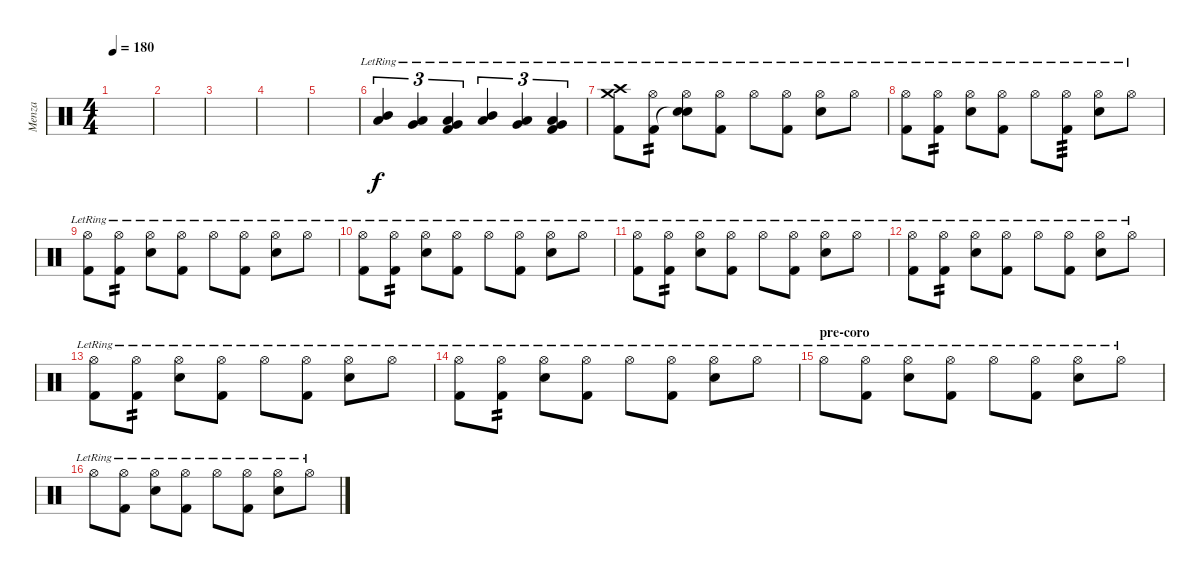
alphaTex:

\track ("Menza" "Menza") {instrument percussion}
\staff {score}
\articulation defaults
\ts (4 4)
\tempo 180
\clef neutral
\ks c
|
|
|
|
|
("Low Tom (hit)"{lr} "Mid Tom (hit)"{lr}).4{tu (3 2)} ("Low Tom (hit)"{lr} "Very Low Tom (hit)"{lr}).4{tu (3 2)} ("Very Low Tom (hit)"{lr} "Low Floor Tom (hit)"{lr} "Kick (hit) 2"{lr}).4{tu (3 2)} ("Low Tom (hit)"{lr} "Mid Tom (hit)"{lr}).4{tu (3 2)} ("Low Tom (hit)"{lr} "Very Low Tom (hit)"{lr}).4{tu (3 2)} ("Very Low Tom (hit)"{lr} "Low Floor Tom (hit)"{lr} "Kick (hit) 2"{lr}).4{tu (3 2)} |
("Crash high (hit)"{lr} "Crash medium (hit)"{lr} "Kick (hit) 2"{lr}).8 ("Hi-Hat (open)"{lr} "Kick (hit) 2").8{tp 2} ("Hi-Hat (open)"{lr} "Snare (hit)"{t} "Electric Snare (hit)"{lr}).8 ("Hi-Hat (open)"{lr} "Kick (hit) 2"{lr}).8 "Hi-Hat (open)"{lr}.8 ("Hi-Hat (open)"{lr} "Kick (hit) 2"{lr}).8 ("Hi-Hat (open)"{lr} "Electric Snare (hit)"{lr}).8 "Hi-Hat (open)"{lr}.8 |
("Hi-Hat (open)"{lr} "Kick (hit) 2"{lr}).8 ("Hi-Hat (open)"{lr} "Kick (hit) 2").8{tp 2} ("Hi-Hat (open)"{lr} "Electric Snare (hit)"{lr}).8 ("Hi-Hat (open)"{lr} "Kick (hit) 2"{lr}).8 "Hi-Hat (open)"{lr}.8 ("Hi-Hat (open)"{lr} "Kick (hit) 2").8{tp 3} ("Hi-Hat (open)"{lr} "Electric Snare (hit)"{lr}).8 "Hi-Hat (open)"{lr}.8 |
("Hi-Hat (open)"{lr} "Kick (hit) 2"{lr}).8 ("Hi-Hat (open)"{lr} "Kick (hit) 2").8{tp 2} ("Hi-Hat (open)"{lr} "Electric Snare (hit)"{lr}).8 ("Hi-Hat (open)"{lr} "Kick (hit) 2"{lr}).8 "Hi-Hat (open)"{lr}.8 ("Hi-Hat (open)"{lr} "Kick (hit) 2"{lr}).8 ("Hi-Hat (open)"{lr} "Electric Snare (hit)"{lr}).8 "Hi-Hat (open)"{lr}.8 |
("Hi-Hat (open)"{lr} "Kick (hit) 2"{lr}).8 ("Hi-Hat (open)"{lr} "Kick (hit) 2").8{tp 2} ("Hi-Hat (open)"{lr} "Electric Snare (hit)"{lr}).8 ("Hi-Hat (open)"{lr} "Kick (hit) 2"{lr}).8 "Hi-Hat (open)"{lr}.8 ("Hi-Hat (open)"{lr} "Kick (hit) 2"{lr}).8 ("Hi-Hat (open)"{lr} "Electric Snare (hit)"{lr}).8 "Hi-Hat (open)"{lr}.8 |
("Hi-Hat (open)"{lr} "Kick (hit) 2"{lr}).8 ("Hi-Hat (open)"{lr} "Kick (hit) 2").8{tp 2} ("Hi-Hat (open)"{lr} "Electric Snare (hit)"{lr}).8 ("Hi-Hat (open)"{lr} "Kick (hit) 2"{lr}).8 "Hi-Hat (open)"{lr}.8 ("Hi-Hat (open)"{lr} "Kick (hit) 2"{lr}).8 ("Hi-Hat (open)"{lr} "Electric Snare (hit)"{lr}).8 "Hi-Hat (open)"{lr}.8 |
("Hi-Hat (open)"{lr} "Kick (hit) 2"{lr}).8 ("Hi-Hat (open)"{lr} "Kick (hit) 2").8{tp 2} ("Hi-Hat (open)"{lr} "Electric Snare (hit)"{lr}).8 ("Hi-Hat (open)"{lr} "Kick (hit) 2"{lr}).8 "Hi-Hat (open)"{lr}.8 ("Hi-Hat (open)"{lr} "Kick (hit) 2"{lr}).8 ("Hi-Hat (open)"{lr} "Electric Snare (hit)"{lr}).8 "Hi-Hat (open)"{lr}.8 |
("Hi-Hat (open)"{lr} "Kick (hit) 2"{lr}).8 ("Hi-Hat (open)"{lr} "Kick (hit) 2").8{tp 2} ("Hi-Hat (open)"{lr} "Electric Snare (hit)"{lr}).8 ("Hi-Hat (open)"{lr} "Kick (hit) 2"{lr}).8 "Hi-Hat (open)"{lr}.8 ("Hi-Hat (open)"{lr} "Kick (hit) 2"{lr}).8 ("Hi-Hat (open)"{lr} "Electric Snare (hit)"{lr}).8 "Hi-Hat (open)"{lr}.8 |
("Hi-Hat (open)"{lr} "Kick (hit) 2"{lr}).8 ("Hi-Hat (open)"{lr} "Kick (hit) 2").8{tp 2} ("Hi-Hat (open)"{lr} "Electric Snare (hit)"{lr}).8 ("Hi-Hat (open)"{lr} "Kick (hit) 2"{lr}).8 "Hi-Hat (open)"{lr}.8 ("Hi-Hat (open)"{lr} "Kick (hit) 2"{lr}).8 ("Hi-Hat (open)"{lr} "Electric Snare (hit)"{lr}).8 "Hi-Hat (open)"{lr}.8 |
\section ("" "pre-coro")
"Hi-Hat (open)"{lr}.8 ("Hi-Hat (open)"{lr} "Kick (hit) 2"{lr}).8 ("Hi-Hat (open)"{lr} "Electric Snare (hit)"{lr}).8 ("Hi-Hat (open)"{lr} "Kick (hit) 2"{lr}).8 "Hi-Hat (open)"{lr}.8 ("Hi-Hat (open)"{lr} "Kick (hit) 2"{lr}).8 ("Hi-Hat (open)"{lr} "Electric Snare (hit)"{lr}).8 "Hi-Hat (open)"{lr}.8 |
"Hi-Hat (open)"{lr}.8 ("Hi-Hat (open)"{lr} "Kick (hit) 2"{lr}).8 ("Hi-Hat (open)"{lr} "Electric Snare (hit)"{lr}).8 ("Hi-Hat (open)"{lr} "Kick (hit) 2"{lr}).8 "Hi-Hat (open)"{lr}.8 ("Hi-Hat (open)"{lr} "Kick (hit) 2"{lr}).8 ("Hi-Hat (open)"{lr} "Electric Snare (hit)"{lr}).8 "Hi-Hat (open)"{lr}.8
